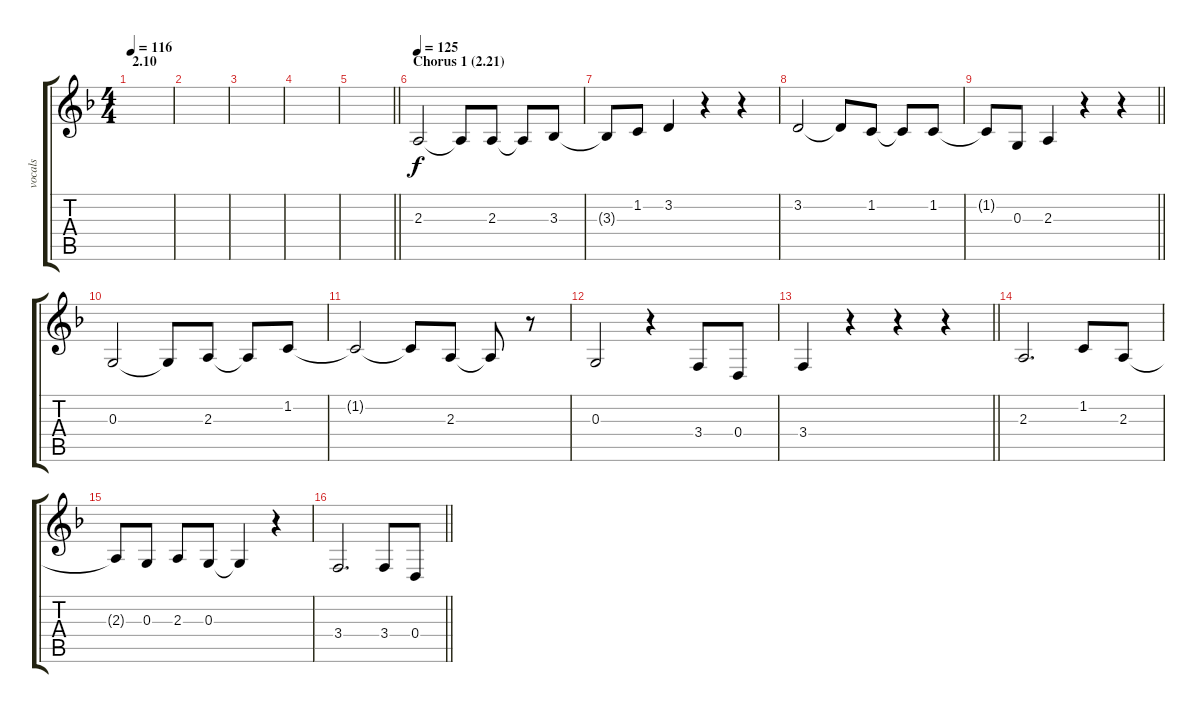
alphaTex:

\track ("vocals" "vocals") {instrument clarinet}
\staff {score tabs}
\tuning (E4 B3 G3 D3 A2 E2) {hide}
\ts (4 4)
\section ("" "2.10")
\tempo 116
\clef g2
\ks f
|
|
|
|
\barLineRight lightlight
|
\section ("" "Chorus 1 (2.21)")
\tempo 125
2.3.2 2.3{t}.8 2.3.8 2.3{t}.8 3.3.8 |
3.3{t}.8 1.2.8 3.2.4 r.4 r.4 |
3.2.2 3.2{t}.8 1.2.8 1.2{t}.8 1.2.8 |
\barLineRight lightlight
1.2{t}.8 0.3.8 2.3.4 r.4 r.4 |
0.3.2 0.3{t}.8 2.3.8 2.3{t}.8 1.2.8 |
1.2{t}.2 1.2{t}.8 2.3.8 2.3{t}.8 r.8 |
0.3.2 r.4 3.4.8 0.4.8 |
\barLineRight lightlight
3.4.4 r.4 r.4 r.4 |
2.3.2{d} 1.2.8 2.3.8 |
2.3{t}.8 0.3.8 2.3.8 0.3.8 0.3{t}.4 r.4 |
\barLineRight lightlight
3.4.2{d} 3.4.8 0.4.8
